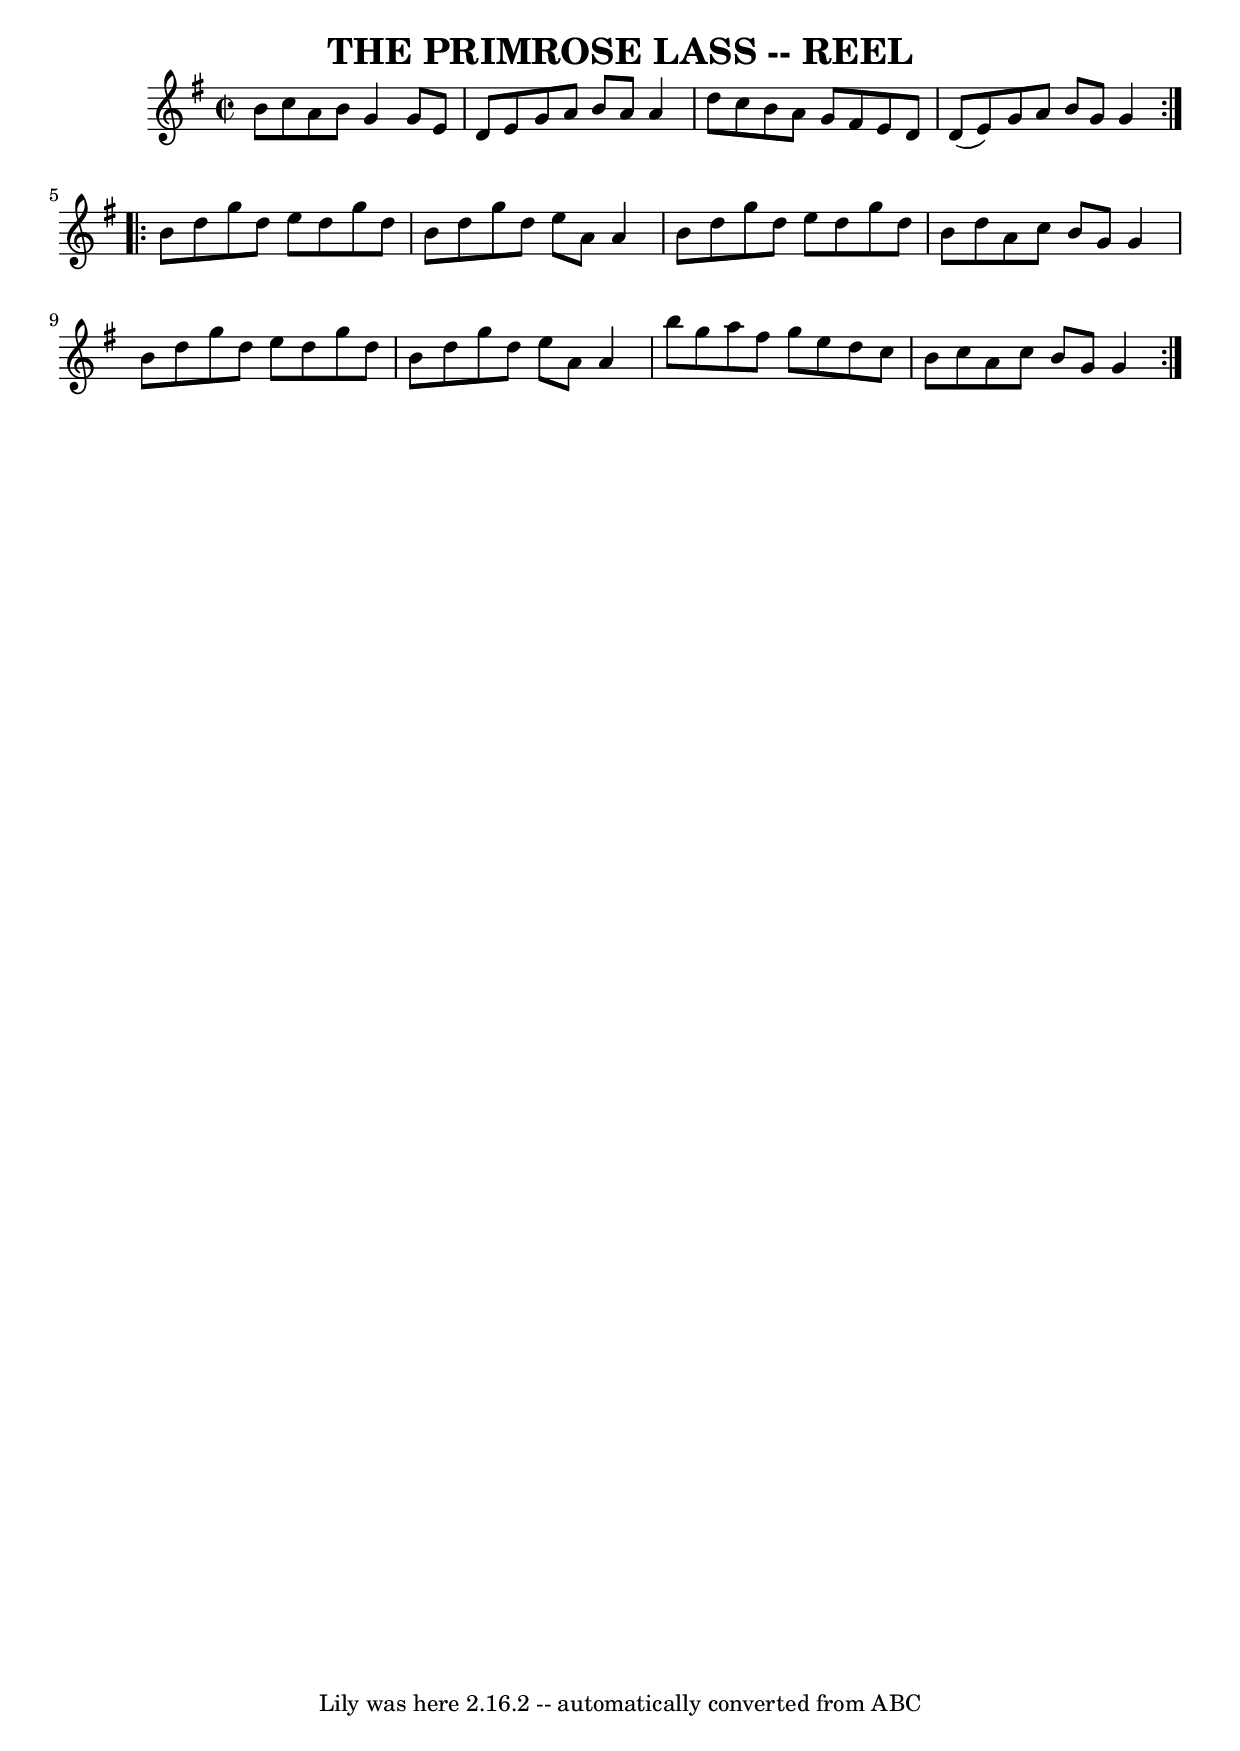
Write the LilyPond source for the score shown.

\version "2.7.40"
\include "Mammoth.ily"
\header {
	%% book = "Ryan's Mammoth Collection of Fiddle Tunes"
	crossRefNumber = "1"
	footnotes = ""
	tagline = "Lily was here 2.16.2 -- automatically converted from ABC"
	title = "THE PRIMROSE LASS -- REEL"
}
voicedefault =  {
\set Score.defaultBarType = "empty"

\repeat volta 2 {
\override Staff.TimeSignature #'style = #'C
 \time 2/2 \key g \major     |
 b'8 c''8 a'8 b'8 g'4 g'8 
 e'8    |
 d'8 e'8 g'8 a'8 b'8 a'8 a'4    |
  
 d''8 c''8 b'8 a'8 g'8 fis'8 e'8 d'8    |
 d'8 (
e'8) g'8 a'8 b'8 g'8 g'4    }     \repeat volta 2 { b'8    
d''8 g''8 d''8 e''8 d''8 g''8 d''8    |
 b'8 d''8  
 g''8 d''8 e''8 a'8 a'4    |
 b'8 d''8 g''8 d''8  
 e''8 d''8 g''8 d''8    |
 b'8 d''8 a'8 c''8 b'8  
 g'8 g'4        |
 b'8 d''8 g''8 d''8 e''8 d''8    
g''8 d''8    |
 b'8 d''8 g''8 d''8 e''8 a'8 a'4    
|
 b''8 g''8 a''8 fis''8 g''8 e''8 d''8 c''8    
|
 b'8 c''8 a'8 c''8 b'8 g'8 g'4    }   
}

\score{
    <<

	\context Staff="default"
	{
	    \voicedefault 
	}

    >>
	\layout {
	}
	\midi {}
}
